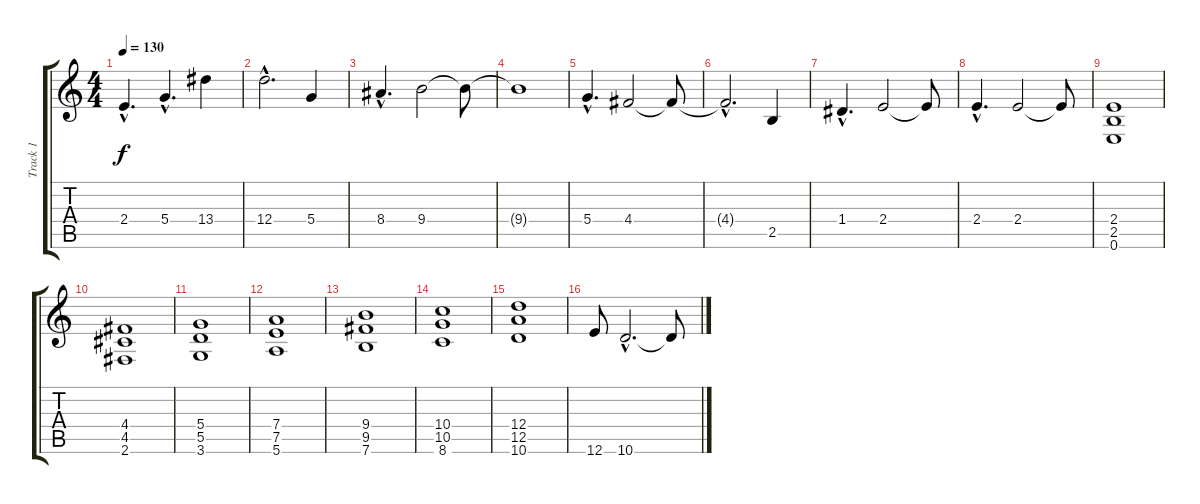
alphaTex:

\track ("Track 1" "Track 1") {instrument overdrivenguitar}
\staff {score tabs}
\tuning (E4 B3 G3 D3 A2 E2) {hide}
\ts (4 4)
\tempo 130
\clef g2
\ks c
2.4{hac}.4{d dy f} 5.4{hac}.4{d} 13.4.4 |
12.4{hac}.2{d} 5.4.4 |
8.4{hac}.4{d} 9.4.2 9.4{t}.8 |
9.4{t}.1 |
5.4{hac}.4{d} 4.4.2 4.4{t}.8 |
4.4{hac t}.2{d} 2.5.4 |
1.4{hac}.4{d} 2.4.2 2.4{t}.8 |
2.4{hac}.4{d} 2.4.2 2.4{t}.8 |
(2.4 2.5 0.6).1{instrument distortionguitar} |
(4.4 4.5 2.6).1 |
(5.4 5.5 3.6).1 |
(7.4 7.5 5.6).1 |
(9.4 9.5 7.6).1 |
(10.4 10.5 8.6).1 |
(12.4 12.5 10.6).1 |
12.6.8 10.6{hac}.2{d} 10.6{t}.8
